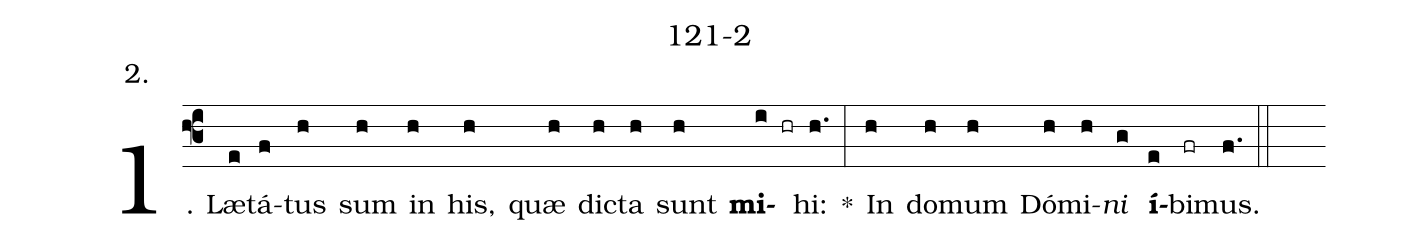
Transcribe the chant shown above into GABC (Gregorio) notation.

name: 121-2;
annotation: 2.;
%%
(f3)1. Læ(e)tá(f)tus(h) sum(h) in(h) his,(h) quæ(h) dic(h)ta(h) sunt(h) <b>mi</b>(i hr)hi:(h.) *(:) In(h) do(h)mum(h) Dó(h)mi(h)<i>ni</i>(g) <b>í</b>(e)bi(fr)mus.(f.) (::)
